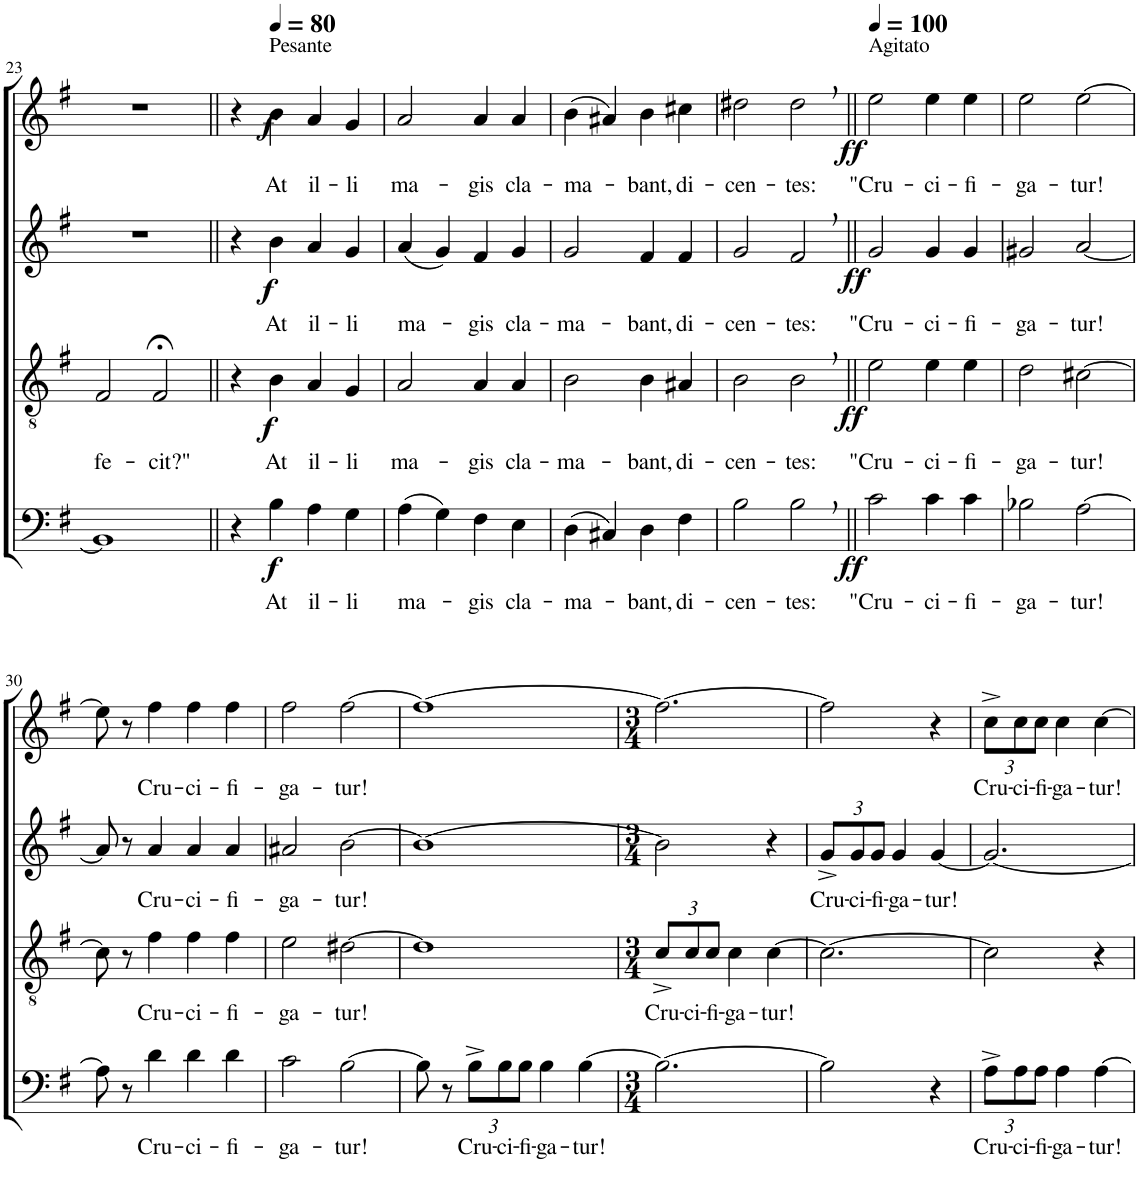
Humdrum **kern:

**kern	**text	**dynam	**kern	**text	**dynam	**kern	**text	**dynam	**kern	**text	**dynam
*part4	*part4	*part4	*part3	*part3	*part3	*part2	*part2	*part2	*part1	*part1	*part1
*staff4	*staff4	*staff4	*staff3	*staff3	*staff3	*staff2	*staff2	*staff2	*staff1	*staff1	*staff1
*I"Bassi	*	*	*I"Tenori	*	*	*I"Contralti	*	*	*I"Soprani	*	*
!!LO:PB:g=z
*clefF4	*	*	*clefGv2	*	*	*clefG2	*	*	*clefG2	*	*
*	*	*	*	*	*	*	*	*	*Trd1c2	*	*
*k[f#]	*	*	*k[f#]	*	*	*k[f#]	*	*	*k[f#]	*	*
*G:	*	*	*G:	*	*	*G:	*	*	*G:	*	*
*M4/4	*	*	*M4/4	*	*	*M4/4	*	*	*M4/4	*	*
*met(c)	*	*	*met(c)	*	*	*met(c)	*	*	*met(c)	*	*
=23	=23	=23	=23	=23	=23	=23	=23	=23	=23	=23	=23
!	!	!	!	!LO:LY:b	!	!	!	!	!	!	!
1BB]	.	.	2F#/	fe-	.	1r	.	.	1r	.	.
!	!	!	!	!LO:LY:b	!	!	!	!	!	!	!
.	.	.	2F#;</	-cit?"	.	.	.	.	.	.	.
=24||	=24||	=24||	=24||	=24||	=24||	=24||	=24||	=24||	=24||	=24||	=24||
4r	.	.	4r	.	.	4r	.	.	4r	.	.
*	*	*	*	*	*	*	*	*	*MM80	*	*
!	!	!	!	!	!	!	!	!	!LO:TX:a:t=Pesante	!	!
!	!LO:LY:b	!LO:DY:b	!	!LO:LY:b	!LO:DY:b	!	!LO:LY:b	!LO:DY:b	!	!LO:LY:b	!LO:DY:b
4B\	At	f	4B\	At	f	4b\	At	f	4b\	At	f
!	!LO:LY:b	!	!	!LO:LY:b	!	!	!LO:LY:b	!	!	!LO:LY:b	!
4A\	il-	.	4A/	il-	.	4a/	il-	.	4a/	il-	.
!	!LO:LY:b	!	!	!LO:LY:b	!	!	!LO:LY:b	!	!	!LO:LY:b	!
4G\	-li	.	4G/	-li	.	4g/	-li	.	4g/	-li	.
=25	=25	=25	=25	=25	=25	=25	=25	=25	=25	=25	=25
!	!LO:LY:b	!	!	!LO:LY:b	!	!	!LO:LY:b	!	!	!LO:LY:b	!
(4A\	ma-	.	2A/	ma-	.	(4a/	ma-	.	2a/	ma-	.
4G\)	.	.	.	.	.	4g/)	.	.	.	.	.
!	!LO:LY:b	!	!	!LO:LY:b	!	!	!LO:LY:b	!	!	!LO:LY:b	!
4F#\	-gis	.	4A/	-gis	.	4f#/	-gis	.	4a/	-gis	.
!	!LO:LY:b	!	!	!LO:LY:b	!	!	!LO:LY:b	!	!	!LO:LY:b	!
4E\	cla-	.	4A/	cla-	.	4g/	cla-	.	4a/	cla-	.
=26	=26	=26	=26	=26	=26	=26	=26	=26	=26	=26	=26
!	!LO:LY:b	!	!	!LO:LY:b	!	!	!LO:LY:b	!	!	!LO:LY:b	!
(4D\	-ma-	.	2B\	-ma-	.	2g/	-ma-	.	(4b\	-ma-	.
4C#X/)	.	.	.	.	.	.	.	.	4a#X/)	.	.
!	!LO:LY:b	!	!	!LO:LY:b	!	!	!LO:LY:b	!	!	!LO:LY:b	!
4D\	-bant,	.	4B\	-bant,	.	4f#/	-bant,	.	4b\	-bant,	.
!	!LO:LY:b	!	!	!LO:LY:b	!	!	!LO:LY:b	!	!	!LO:LY:b	!
4F#\	di-	.	4A#X/	di-	.	4f#/	di-	.	4cc#X\	di-	.
=27	=27	=27	=27	=27	=27	=27	=27	=27	=27	=27	=27
!	!LO:LY:b	!	!	!LO:LY:b	!	!	!LO:LY:b	!	!	!LO:LY:b	!
2B\	-cen-	.	2B\	-cen-	.	2g/	-cen-	.	2dd#X\	-cen-	.
!	!LO:LY:b	!	!	!LO:LY:b	!	!	!LO:LY:b	!	!	!LO:LY:b	!
2B,\	-tes:	.	2B,\	-tes:	.	2f#,/	-tes:	.	2dd#,\	-tes:	.
=28||	=28||	=28||	=28||	=28||	=28||	=28||	=28||	=28||	=28||	=28||	=28||
*	*	*	*	*	*	*	*	*	*MM100	*	*
!	!	!	!	!	!	!	!	!	!LO:TX:a:t=Agitato	!	!
!	!LO:LY:b	!LO:DY:b	!	!LO:LY:b	!LO:DY:b	!	!LO:LY:b	!LO:DY:b	!	!LO:LY:b	!LO:DY:b
2c\	"Cru-	ff	2e\	"Cru-	ff	2g/	"Cru-	ff	2ee\	"Cru-	ff
!	!LO:LY:b	!	!	!LO:LY:b	!	!	!LO:LY:b	!	!	!LO:LY:b	!
4c\	-ci-	.	4e\	-ci-	.	4g/	-ci-	.	4ee\	-ci-	.
!	!LO:LY:b	!	!	!LO:LY:b	!	!	!LO:LY:b	!	!	!LO:LY:b	!
4c\	-fi-	.	4e\	-fi-	.	4g/	-fi-	.	4ee\	-fi-	.
=29	=29	=29	=29	=29	=29	=29	=29	=29	=29	=29	=29
!	!LO:LY:b	!	!	!LO:LY:b	!	!	!LO:LY:b	!	!	!LO:LY:b	!
2B-X\	-ga-	.	2d\	-ga-	.	2g#X/	-ga-	.	2ee\	-ga-	.
!	!LO:LY:b	!	!	!LO:LY:b	!	!	!LO:LY:b	!	!	!LO:LY:b	!
[2A\	-tur!	.	[2c#X\	-tur!	.	[2a/	-tur!	.	[2ee\	-tur!	.
!!LO:LB:g=z
=30	=30	=30	=30	=30	=30	=30	=30	=30	=30	=30	=30
8A\]	.	.	8c#\]	.	.	8a/]	.	.	8ee\]	.	.
8r	.	.	8r	.	.	8r	.	.	8r	.	.
!	!LO:LY:b	!	!	!LO:LY:b	!	!	!LO:LY:b	!	!	!LO:LY:b	!
4d\	Cru-	.	4f#\	Cru-	.	4a/	Cru-	.	4ff#\	Cru-	.
!	!LO:LY:b	!	!	!LO:LY:b	!	!	!LO:LY:b	!	!	!LO:LY:b	!
4d\	-ci-	.	4f#\	-ci-	.	4a/	-ci-	.	4ff#\	-ci-	.
!	!LO:LY:b	!	!	!LO:LY:b	!	!	!LO:LY:b	!	!	!LO:LY:b	!
4d\	-fi-	.	4f#\	-fi-	.	4a/	-fi-	.	4ff#\	-fi-	.
=31	=31	=31	=31	=31	=31	=31	=31	=31	=31	=31	=31
!	!LO:LY:b	!	!	!LO:LY:b	!	!	!LO:LY:b	!	!	!LO:LY:b	!
2c\	-ga-	.	2e\	-ga-	.	2a#X/	-ga-	.	2ff#\	-ga-	.
!	!LO:LY:b	!	!	!LO:LY:b	!	!	!LO:LY:b	!	!	!LO:LY:b	!
[2B\	-tur!	.	[2d#X\	-tur!	.	[2b\	-tur!	.	[2ff#\	-tur!	.
=32	=32	=32	=32	=32	=32	=32	=32	=32	=32	=32	=32
8B\]	.	.	1d#]	.	.	1b_	.	.	1ff#_	.	.
8r	.	.	.	.	.	.	.	.	.	.	.
*Xbrackettup	*	*	*	*	*	*	*	*	*	*	*
!	!LO:LY:b	!	!	!	!	!	!	!	!	!	!
12B^\L	Cru-	.	.	.	.	.	.	.	.	.	.
!	!LO:LY:b	!	!	!	!	!	!	!	!	!	!
12B\	-ci-	.	.	.	.	.	.	.	.	.	.
!	!LO:LY:b	!	!	!	!	!	!	!	!	!	!
12B\J	-fi-	.	.	.	.	.	.	.	.	.	.
!	!LO:LY:b	!	!	!	!	!	!	!	!	!	!
4B\	-ga-	.	.	.	.	.	.	.	.	.	.
!	!LO:LY:b	!	!	!	!	!	!	!	!	!	!
[4B\	-tur!	.	.	.	.	.	.	.	.	.	.
=33	=33	=33	=33	=33	=33	=33	=33	=33	=33	=33	=33
*M3/4	*	*	*M3/4	*	*	*M3/4	*	*	*M3/4	*	*
*	*	*	*Xbrackettup	*	*	*	*	*	*	*	*
!	!	!	!	!LO:LY:b	!	!	!	!	!	!	!
2.B\_	.	.	12c^/L	Cru-	.	2b\]	.	.	2.ff#\_	.	.
!	!	!	!	!LO:LY:b	!	!	!	!	!	!	!
.	.	.	12c/	-ci-	.	.	.	.	.	.	.
!	!	!	!	!LO:LY:b	!	!	!	!	!	!	!
.	.	.	12c/J	-fi-	.	.	.	.	.	.	.
!	!	!	!	!LO:LY:b	!	!	!	!	!	!	!
.	.	.	4c\	-ga-	.	.	.	.	.	.	.
!	!	!	!	!LO:LY:b	!	!	!	!	!	!	!
.	.	.	[4c\	-tur!	.	4r	.	.	.	.	.
=34	=34	=34	=34	=34	=34	=34	=34	=34	=34	=34	=34
*	*	*	*	*	*	*Xbrackettup	*	*	*	*	*
!	!	!	!	!	!	!	!LO:LY:b	!	!	!	!
2B\]	.	.	2.c\_	.	.	12g^/L	Cru-	.	2ff#\]	.	.
!	!	!	!	!	!	!	!LO:LY:b	!	!	!	!
.	.	.	.	.	.	12g/	-ci-	.	.	.	.
!	!	!	!	!	!	!	!LO:LY:b	!	!	!	!
.	.	.	.	.	.	12g/J	-fi-	.	.	.	.
!	!	!	!	!	!	!	!LO:LY:b	!	!	!	!
.	.	.	.	.	.	4g/	-ga-	.	.	.	.
!	!	!	!	!	!	!	!LO:LY:b	!	!	!	!
4r	.	.	.	.	.	[4g/	-tur!	.	4r	.	.
=35	=35	=35	=35	=35	=35	=35	=35	=35	=35	=35	=35
!	!LO:LY:b	!	!	!	!	!	!	!	!	!	!
*	*	*	*	*	*	*	*	*	*Xbrackettup	*	*
!	!	!	!	!	!	!	!	!	!	!LO:LY:b	!
12A^\L	Cru-	.	2c\]	.	.	2.g/_	.	.	12cc^\L	Cru-	.
!	!LO:LY:b	!	!	!	!	!	!	!	!	!LO:LY:b	!
12A\	-ci-	.	.	.	.	.	.	.	12cc\	-ci-	.
!	!LO:LY:b	!	!	!	!	!	!	!	!	!LO:LY:b	!
12A\J	-fi-	.	.	.	.	.	.	.	12cc\J	-fi-	.
!	!LO:LY:b	!	!	!	!	!	!	!	!	!LO:LY:b	!
4A\	-ga-	.	.	.	.	.	.	.	4cc\	-ga-	.
!	!LO:LY:b	!	!	!	!	!	!	!	!	!LO:LY:b	!
[4A\	-tur!	.	4r	.	.	.	.	.	[4cc\	-tur!	.
=	=	=	=	=	=	=	=	=	=	=	=
*-	*-	*-	*-	*-	*-	*-	*-	*-	*-	*-	*-
